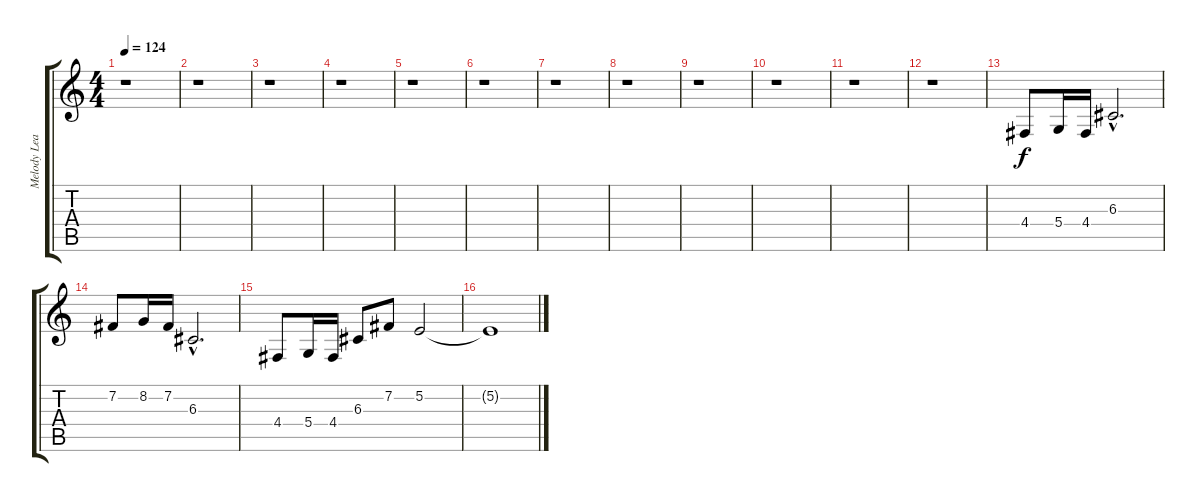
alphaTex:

\track ("Melody Lead" "Melody Lea") {instrument pad8sweep}
\staff {score tabs}
\tuning (E4 B3 G3 D3 A2 E2) {hide}
\ts (4 4)
\tempo 124
\clef g2
\ks c
r.1{dy f instrument pad8sweep} |
r.1 |
r.1 |
r.1 |
r.1 |
r.1 |
r.1 |
r.1 |
r.1 |
r.1 |
r.1 |
r.1 |
4.4.8 5.4.16 4.4.16 6.3{hac}.2{d} |
7.2.8 8.2.16 7.2.16 6.3{hac}.2{d} |
4.4.8 5.4.16 4.4.16 6.3.8 7.2.8 5.2.2 |
5.2{t}.1
